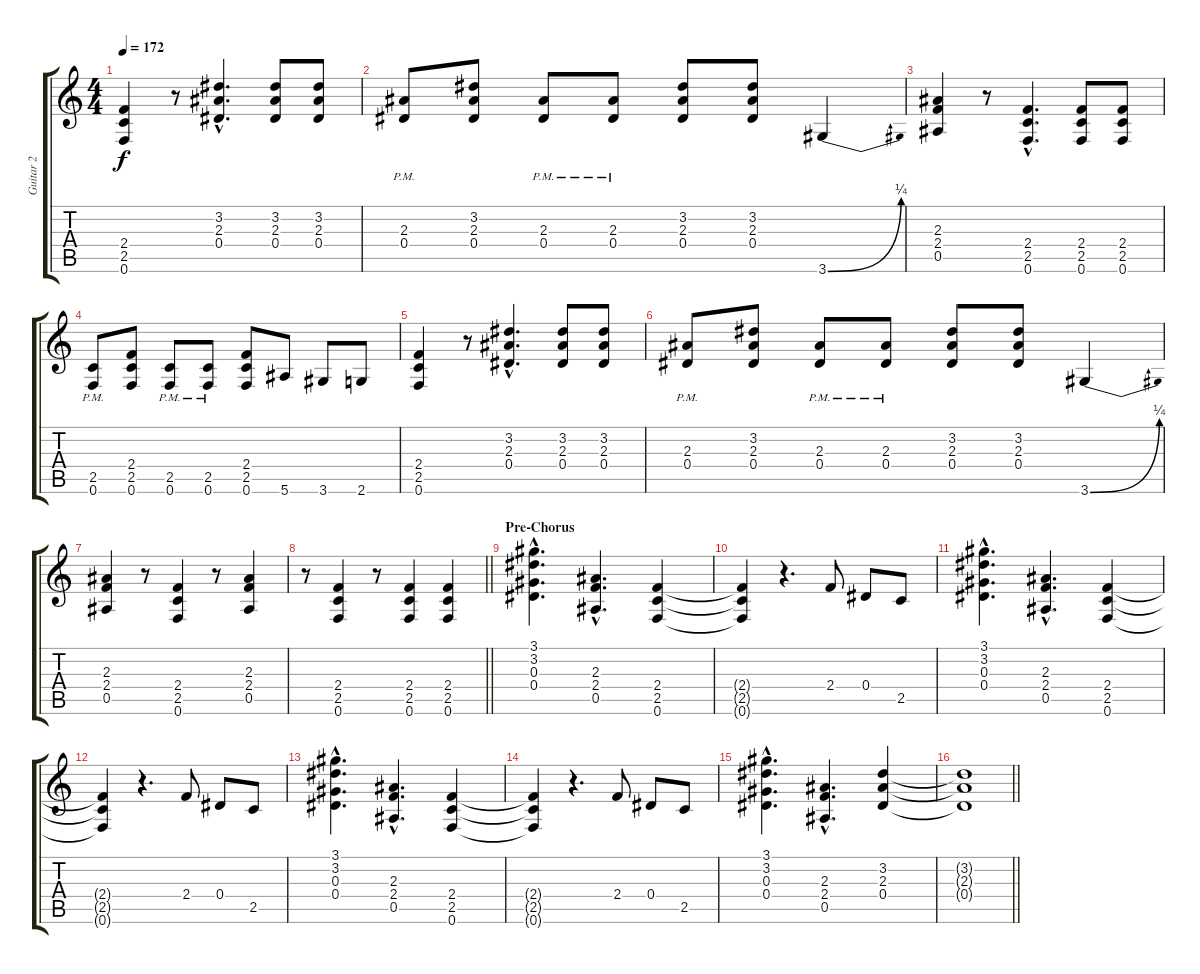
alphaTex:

\track ("Guitar 2" "Guitar 2") {instrument distortionguitar}
\staff {score tabs}
\tuning (F4 C4 Ab3 Eb3 Bb2 F2) {hide}
\ts (4 4)
\tempo 172
\clef g2
\ks c
(2.4 2.5 0.6).4{dy f} r.8 (3.2{hac} 2.3{hac} 0.4{hac}).4{d} (3.2 2.3 0.4).8 (3.2 2.3 0.4).8 |
(2.3{pm} 0.4{pm}).8 (3.2 2.3 0.4).8 (2.3{pm} 0.4{pm}).8 (2.3{pm} 0.4{pm}).8 (3.2 2.3 0.4).8 (3.2 2.3 0.4).8 3.6{be (bend 0 0 60 1)}.4 |
(2.3 2.4 0.5).4 r.8 (2.4{hac} 2.5{hac} 0.6{hac}).4{d} (2.4 2.5 0.6).8 (2.4 2.5 0.6).8 |
(2.5{pm} 0.6{pm}).8 (2.4 2.5 0.6).8 (2.5{pm} 0.6{pm}).8 (2.5{pm} 0.6{pm}).8 (2.4 2.5 0.6).8 5.6.8 3.6.8 2.6.8 |
(2.4 2.5 0.6).4 r.8 (3.2{hac} 2.3{hac} 0.4{hac}).4{d} (3.2 2.3 0.4).8 (3.2 2.3 0.4).8 |
(2.3{pm} 0.4{pm}).8 (3.2 2.3 0.4).8 (2.3{pm} 0.4{pm}).8 (2.3{pm} 0.4{pm}).8 (3.2 2.3 0.4).8 (3.2 2.3 0.4).8 3.6{be (bend 0 0 60 1)}.4 |
(2.3 2.4 0.5).4 r.8 (2.4 2.5 0.6).4 r.8 (2.3 2.4 0.5).4 |
\barLineRight lightlight
r.8 (2.4 2.5 0.6).4 r.8 (2.4 2.5 0.6).4 (2.4 2.5 0.6).4 |
\section ("" "Pre-Chorus")
(3.1{hac} 3.2{hac} 0.3{hac} 0.4{hac}).4{d} (2.3{hac} 2.4{hac} 0.5{hac}).4{d} (2.4 2.5 0.6).4 |
(2.4{t} 2.5{t} 0.6{t}).4 r.4{d} 2.4.8 0.4.8 2.5.8 |
(3.1{hac} 3.2{hac} 0.3{hac} 0.4{hac}).4{d} (2.3{hac} 2.4{hac} 0.5{hac}).4{d} (2.4 2.5 0.6).4 |
(2.4{t} 2.5{t} 0.6{t}).4 r.4{d} 2.4.8 0.4.8 2.5.8 |
(3.1{hac} 3.2{hac} 0.3{hac} 0.4{hac}).4{d} (2.3{hac} 2.4{hac} 0.5{hac}).4{d} (2.4 2.5 0.6).4 |
(2.4{t} 2.5{t} 0.6{t}).4 r.4{d} 2.4.8 0.4.8 2.5.8 |
(3.1{hac} 3.2{hac} 0.3{hac} 0.4{hac}).4{d} (2.3{hac} 2.4{hac} 0.5{hac}).4{d} (3.2 2.3 0.4).4 |
\barLineRight lightlight
(3.2{t} 2.3{t} 0.4{t}).1
